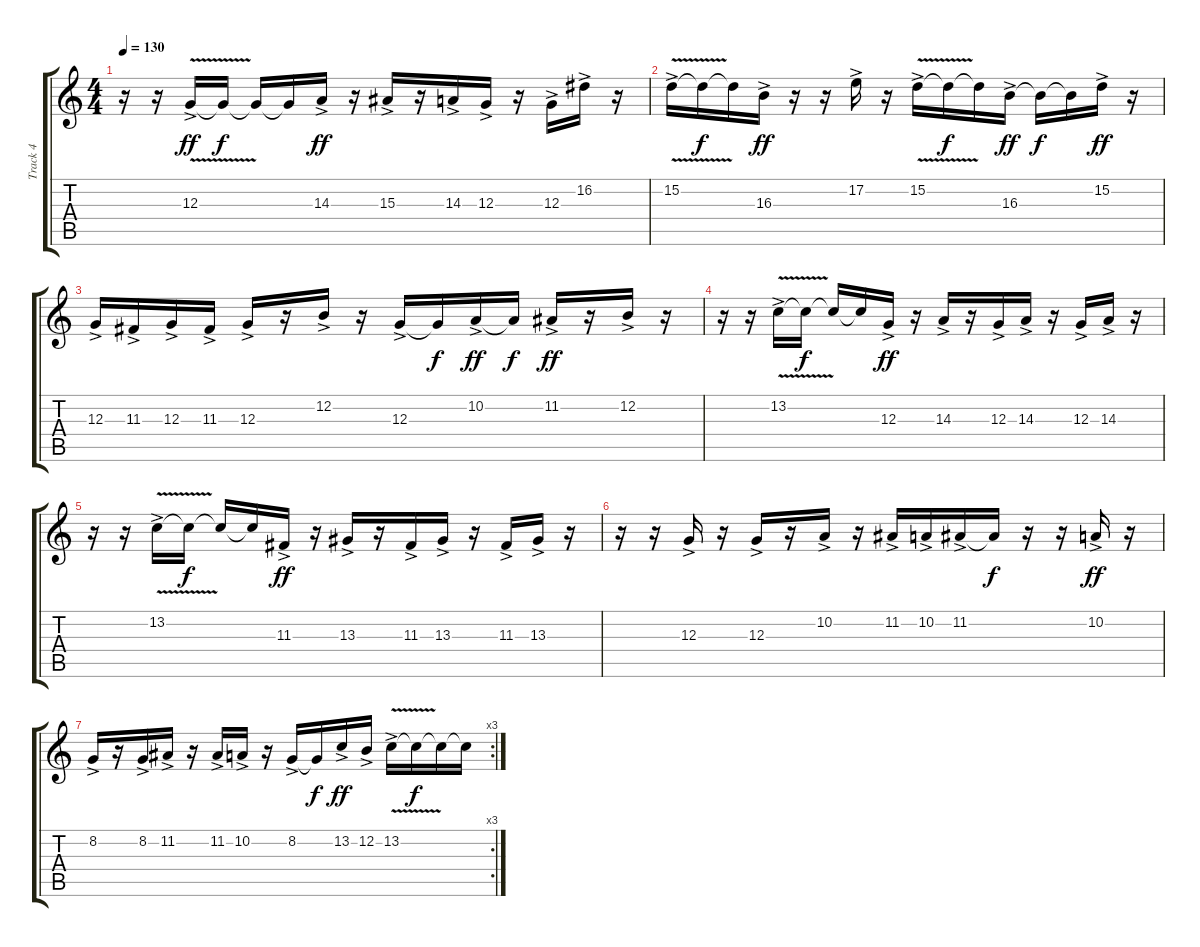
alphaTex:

\track ("Track 4" "Track 4") {instrument flute}
\staff {score tabs}
\tuning (E4 B3 G3 D3 A2 E2) {hide}
\ts (4 4)
\tempo 130
\clef g2
\ks c
r.16{dy ff} r.16 12.3{v ac}.16 12.3{t}.16{dy f} 12.3{t}.16 12.3{t}.16 14.3{ac}.16{dy ff} r.16 15.3{ac}.16 r.16 14.3{ac}.16 12.3{ac}.16 r.16 12.3{ac}.16 16.2{ac}.16 r.16 |
15.2{v ac}.16 15.2{t}.16{dy f} 15.2{t}.16 16.3{ac}.16{dy ff} r.16 r.16 17.2{ac}.16 r.16 15.2{v ac}.16 15.2{t}.16{dy f} 15.2{t}.16 16.3{ac}.16{dy ff} 16.3{t}.16{dy f} 16.3{t}.16 15.2{ac}.16{dy ff} r.16 |
12.3{ac}.16 11.3{ac}.16 12.3{ac}.16 11.3{ac}.16 12.3{ac}.16 r.16 12.2{ac}.16 r.16 12.3{ac}.16 12.3{t}.16{dy f} 10.2{ac}.16{dy ff} 10.2{t}.16{dy f} 11.2{ac}.16{dy ff} r.16 12.2{ac}.16 r.16 |
r.16 r.16 13.2{v ac}.16 13.2{t}.16{dy f} 13.2{t}.16 13.2{t}.16 12.3{ac}.16{dy ff} r.16 14.3{ac}.16 r.16 12.3{ac}.16 14.3{ac}.16 r.16 12.3{ac}.16 14.3{ac}.16 r.16 |
r.16 r.16 13.2{v ac}.16 13.2{t}.16{dy f} 13.2{t}.16 13.2{t}.16 11.3{ac}.16{dy ff} r.16 13.3{ac}.16 r.16 11.3{ac}.16 13.3{ac}.16 r.16 11.3{ac}.16 13.3{ac}.16 r.16 |
r.16 r.16 12.3{ac}.16 r.16 12.3{ac}.16 r.16 10.2{ac}.16 r.16 11.2{ac}.16 10.2{ac}.16 11.2{ac}.16 11.2{t}.16{dy f} r.16 r.16 10.2{ac}.16{dy ff} r.16 |
\rc 3
8.2{ac}.16 r.16 8.2{ac}.16 11.2{ac}.16 r.16 11.2{ac}.16 10.2{ac}.16 r.16 8.2{ac}.16 8.2{t}.16{dy f} 13.2{ac}.16{dy ff} 12.2{ac}.16 13.2{v ac}.16 13.2{t}.16{dy f} 13.2{t}.16 13.2{t}.16
